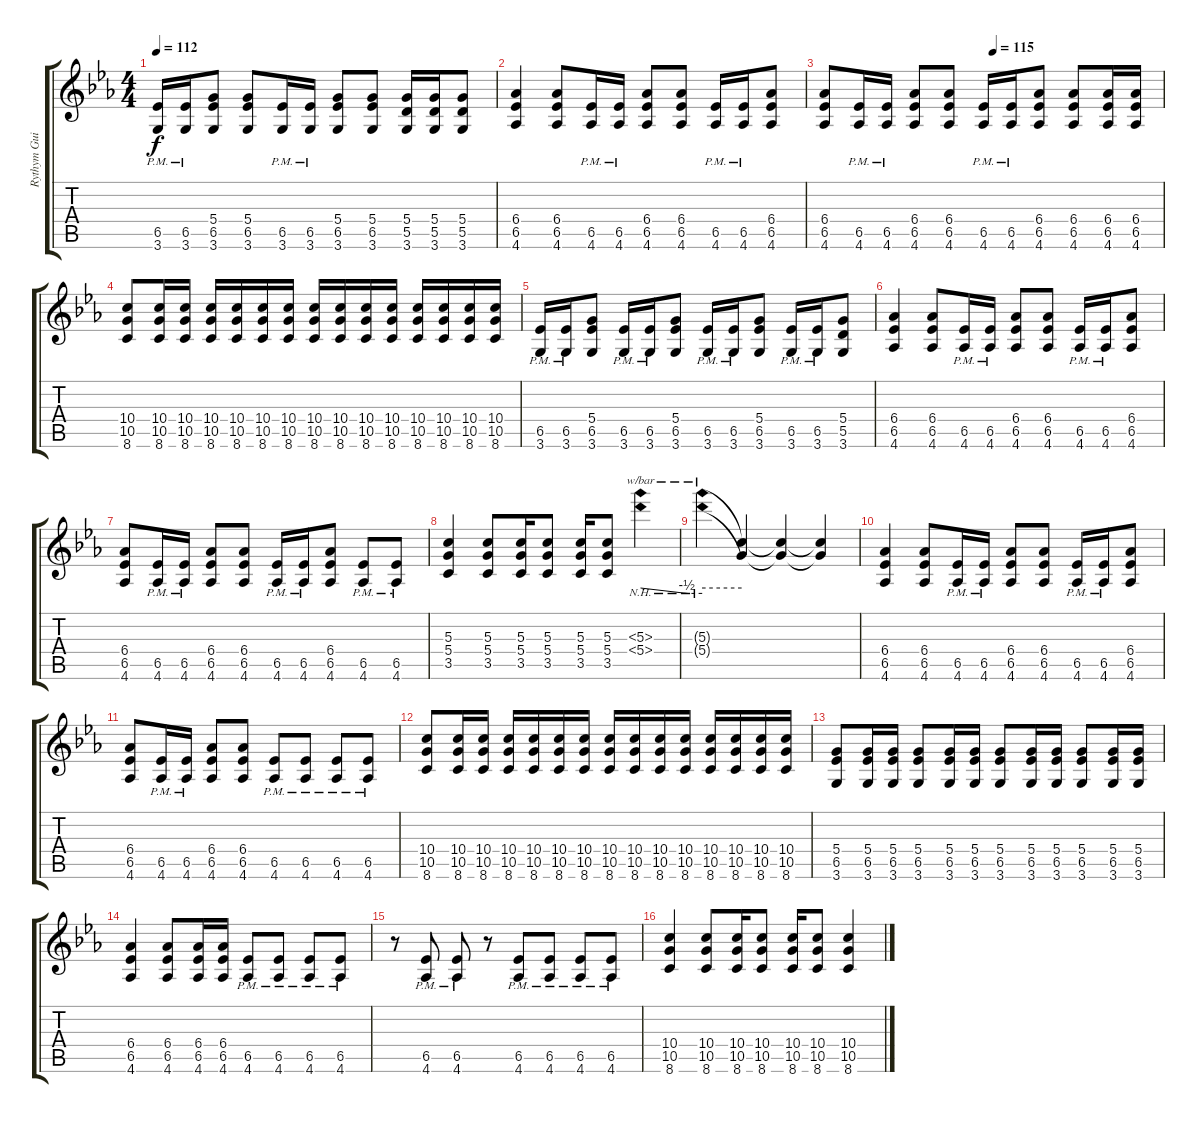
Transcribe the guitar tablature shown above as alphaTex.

\track ("Rythym Guitar" "Rythym Gui") {instrument acousticguitarsteel}
\staff {score tabs}
\tuning (E4 B3 G3 D3 A2 E2) {hide}
\ts (4 4)
\tempo 112
\clef g2
\ks eb
(6.5{pm} 3.6{pm}).16{dy f} (6.5{pm} 3.6{pm}).16 (5.4 6.5 3.6).8 (5.4 6.5 3.6).8 (6.5{pm} 3.6{pm}).16 (6.5{pm} 3.6{pm}).16 (5.4 6.5 3.6).8 (5.4 6.5 3.6).8 (5.4 5.5 3.6).16 (5.4 5.5 3.6).16 (5.4 5.5 3.6).8 |
(6.4 6.5 4.6).4 (6.4 6.5 4.6).8 (6.5{pm} 4.6{pm}).16 (6.5{pm} 4.6{pm}).16 (6.4 6.5 4.6).8 (6.4 6.5 4.6).8 (6.5{pm} 4.6{pm}).16 (6.5{pm} 4.6{pm}).16 (6.4 6.5 4.6).8 |
\tempo (115 0.5)
(6.4 6.5 4.6).8 (6.5{pm} 4.6{pm}).16 (6.5{pm} 4.6{pm}).16 (6.4 6.5 4.6).8 (6.4 6.5 4.6).8 (6.5{pm} 4.6{pm}).16 (6.5{pm} 4.6{pm}).16 (6.4 6.5 4.6).8 (6.4 6.5 4.6).8 (6.4 6.5 4.6).16 (6.4 6.5 4.6).16 |
(10.4 10.5 8.6).8 (10.4 10.5 8.6).16 (10.4 10.5 8.6).16 (10.4 10.5 8.6).16 (10.4 10.5 8.6).16 (10.4 10.5 8.6).16 (10.4 10.5 8.6).16 (10.4 10.5 8.6).16 (10.4 10.5 8.6).16 (10.4 10.5 8.6).16 (10.4 10.5 8.6).16 (10.4 10.5 8.6).16 (10.4 10.5 8.6).16 (10.4 10.5 8.6).16 (10.4 10.5 8.6).16 |
(6.5{pm} 3.6{pm}).16 (6.5{pm} 3.6{pm}).16 (5.4 6.5 3.6).8 (6.5{pm} 3.6{pm}).16 (6.5{pm} 3.6{pm}).16 (5.4 6.5 3.6).8 (6.5{pm} 3.6{pm}).16 (6.5{pm} 3.6{pm}).16 (5.4 6.5 3.6).8 (6.5{pm} 3.6{pm}).16 (6.5{pm} 3.6{pm}).16 (5.4 5.5 3.6).8 |
(6.4 6.5 4.6).4 (6.4 6.5 4.6).8 (6.5{pm} 4.6{pm}).16 (6.5{pm} 4.6{pm}).16 (6.4 6.5 4.6).8 (6.4 6.5 4.6).8 (6.5{pm} 4.6{pm}).16 (6.5{pm} 4.6{pm}).16 (6.4 6.5 4.6).8 |
(6.4 6.5 4.6).8 (6.5{pm} 4.6{pm}).16 (6.5{pm} 4.6{pm}).16 (6.4 6.5 4.6).8 (6.4 6.5 4.6).8 (6.5{pm} 4.6{pm}).16 (6.5{pm} 4.6{pm}).16 (6.4 6.5 4.6).8 (6.5{pm} 4.6{pm}).8 (6.5{pm} 4.6{pm}).8 |
(5.3 5.4 3.5).4 (5.3 5.4 3.5).8 (5.3 5.4 3.5).16 (5.3 5.4 3.5).8 (5.3 5.4 3.5).16 (5.3 5.4 3.5).8 (5.3{nh} 5.4{nh}).4{tbe (custom default 0 0 45 -2 60 -2) balance 16} |
(5.3{nh t} 5.4{nh t}).4{tbe (hold default 0 0 60 0)} (5.3{t} 5.4{t}).4 (5.3{t} 5.4{t}).4{balance 0} (5.3{t} 5.4{t}).4 |
(6.4 6.5 4.6).4 (6.4 6.5 4.6).8 (6.5{pm} 4.6{pm}).16 (6.5{pm} 4.6{pm}).16 (6.4 6.5 4.6).8 (6.4 6.5 4.6).8 (6.5{pm} 4.6{pm}).16 (6.5{pm} 4.6{pm}).16 (6.4 6.5 4.6).8 |
(6.4 6.5 4.6).8 (6.5{pm} 4.6{pm}).16 (6.5{pm} 4.6{pm}).16 (6.4 6.5 4.6).8 (6.4 6.5 4.6).8 (6.5{pm} 4.6{pm}).8 (6.5{pm} 4.6{pm}).8 (6.5{pm} 4.6{pm}).8 (6.5{pm} 4.6{pm}).8 |
(10.4 10.5 8.6).8 (10.4 10.5 8.6).16 (10.4 10.5 8.6).16 (10.4 10.5 8.6).16 (10.4 10.5 8.6).16 (10.4 10.5 8.6).16 (10.4 10.5 8.6).16 (10.4 10.5 8.6).16 (10.4 10.5 8.6).16 (10.4 10.5 8.6).16 (10.4 10.5 8.6).16 (10.4 10.5 8.6).16 (10.4 10.5 8.6).16 (10.4 10.5 8.6).16 (10.4 10.5 8.6).16 |
(5.4 6.5 3.6).8 (5.4 6.5 3.6).16 (5.4 6.5 3.6).16 (5.4 6.5 3.6).8 (5.4 6.5 3.6).16 (5.4 6.5 3.6).16 (5.4 6.5 3.6).8 (5.4 6.5 3.6).16 (5.4 6.5 3.6).16 (5.4 6.5 3.6).8 (5.4 6.5 3.6).16 (5.4 6.5 3.6).16 |
(6.4 6.5 4.6).4 (6.4 6.5 4.6).8 (6.4 6.5 4.6).16 (6.4 6.5 4.6).16 (6.5{pm} 4.6{pm}).8 (6.5{pm} 4.6{pm}).8 (6.5{pm} 4.6{pm}).8 (6.5{pm} 4.6{pm}).8 |
r.8 (6.5{pm} 4.6{pm}).8 (6.5{pm} 4.6{pm}).8 r.8 (6.5{pm} 4.6{pm}).8 (6.5{pm} 4.6{pm}).8 (6.5{pm} 4.6{pm}).8 (6.5{pm} 4.6{pm}).8 |
(10.4 10.5 8.6).4 (10.4 10.5 8.6).8 (10.4 10.5 8.6).16 (10.4 10.5 8.6).8 (10.4 10.5 8.6).16 (10.4 10.5 8.6).8 (10.4 10.5 8.6).4
